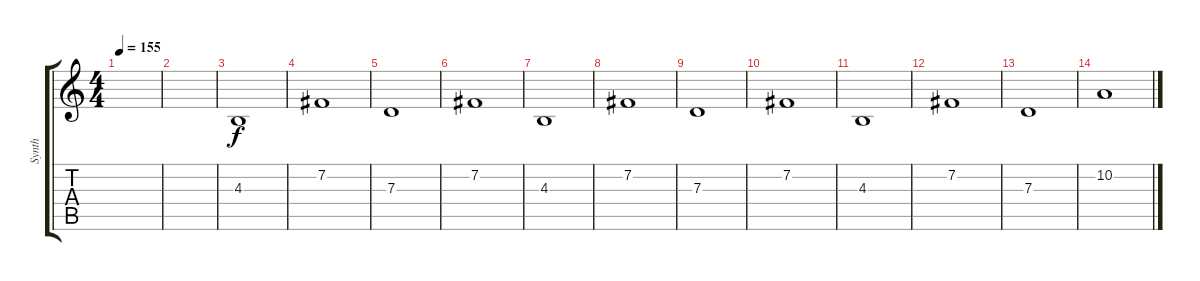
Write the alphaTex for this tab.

\track ("Synth" "Synth") {instrument choiraahs}
\staff {score tabs}
\tuning (E4 B3 G3 D3 A2 E2) {hide}
\ts (4 4)
\tempo 155
\clef g2
\ks c
|
|
4.3.1{volume 11} |
7.2.1 |
7.3.1 |
7.2.1 |
4.3.1 |
7.2.1 |
7.3.1 |
7.2.1 |
4.3.1 |
7.2.1 |
7.3.1 |
10.2.1
